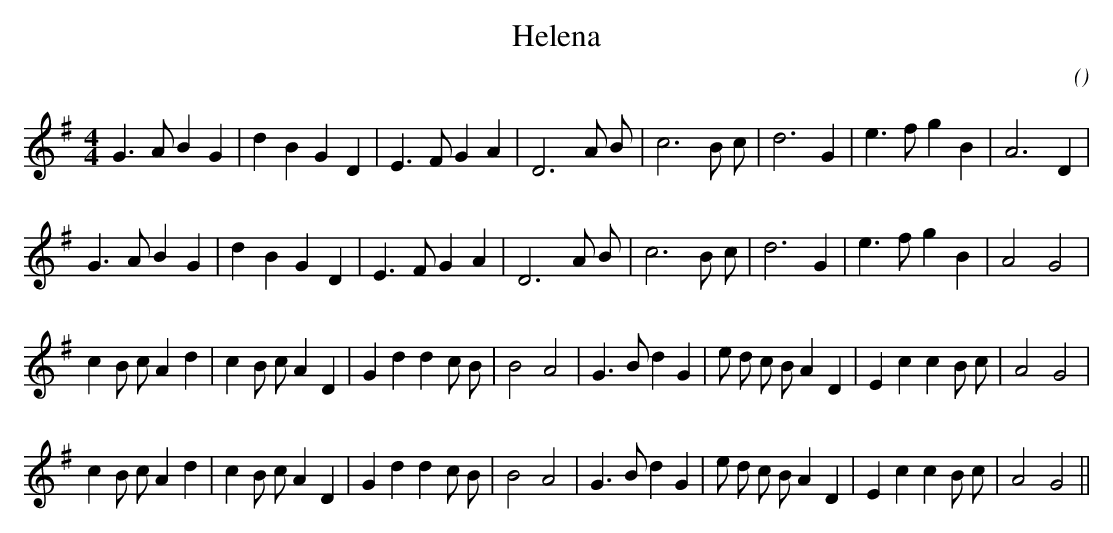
X:1
T: Helena
C:
O:
M:4/4
K:G
K:G
M:4/4
L:1/16
G6 A2 B4 G4 |d4 B4 G4 D4 |E6 F2 G4 A4 |D12 A2 B2 |c12 B2 c2 |d12 G4 |e6 f2 g4 B4 |A12 D4 |
G6 A2 B4 G4 |d4 B4 G4 D4 |E6 F2 G4 A4 |D12 A2 B2 |c12 B2 c2 |d12 G4 |e6 f2 g4 B4 |A8 G8 |
c4 B2 c2 A4 d4 |c4 B2 c2 A4 D4 |G4 d4 d4 c2 B2 |B8 A8 |G6 B2 d4 G4 |e2 d2 c2 B2 A4 D4 |E4 c4 c4 B2 c2 |A8 G8 |
c4 B2 c2 A4 d4 |c4 B2 c2 A4 D4 |G4 d4 d4 c2 B2 |B8 A8 |G6 B2 d4 G4 |e2 d2 c2 B2 A4 D4 |E4 c4 c4 B2 c2 |A8 G8 ||
